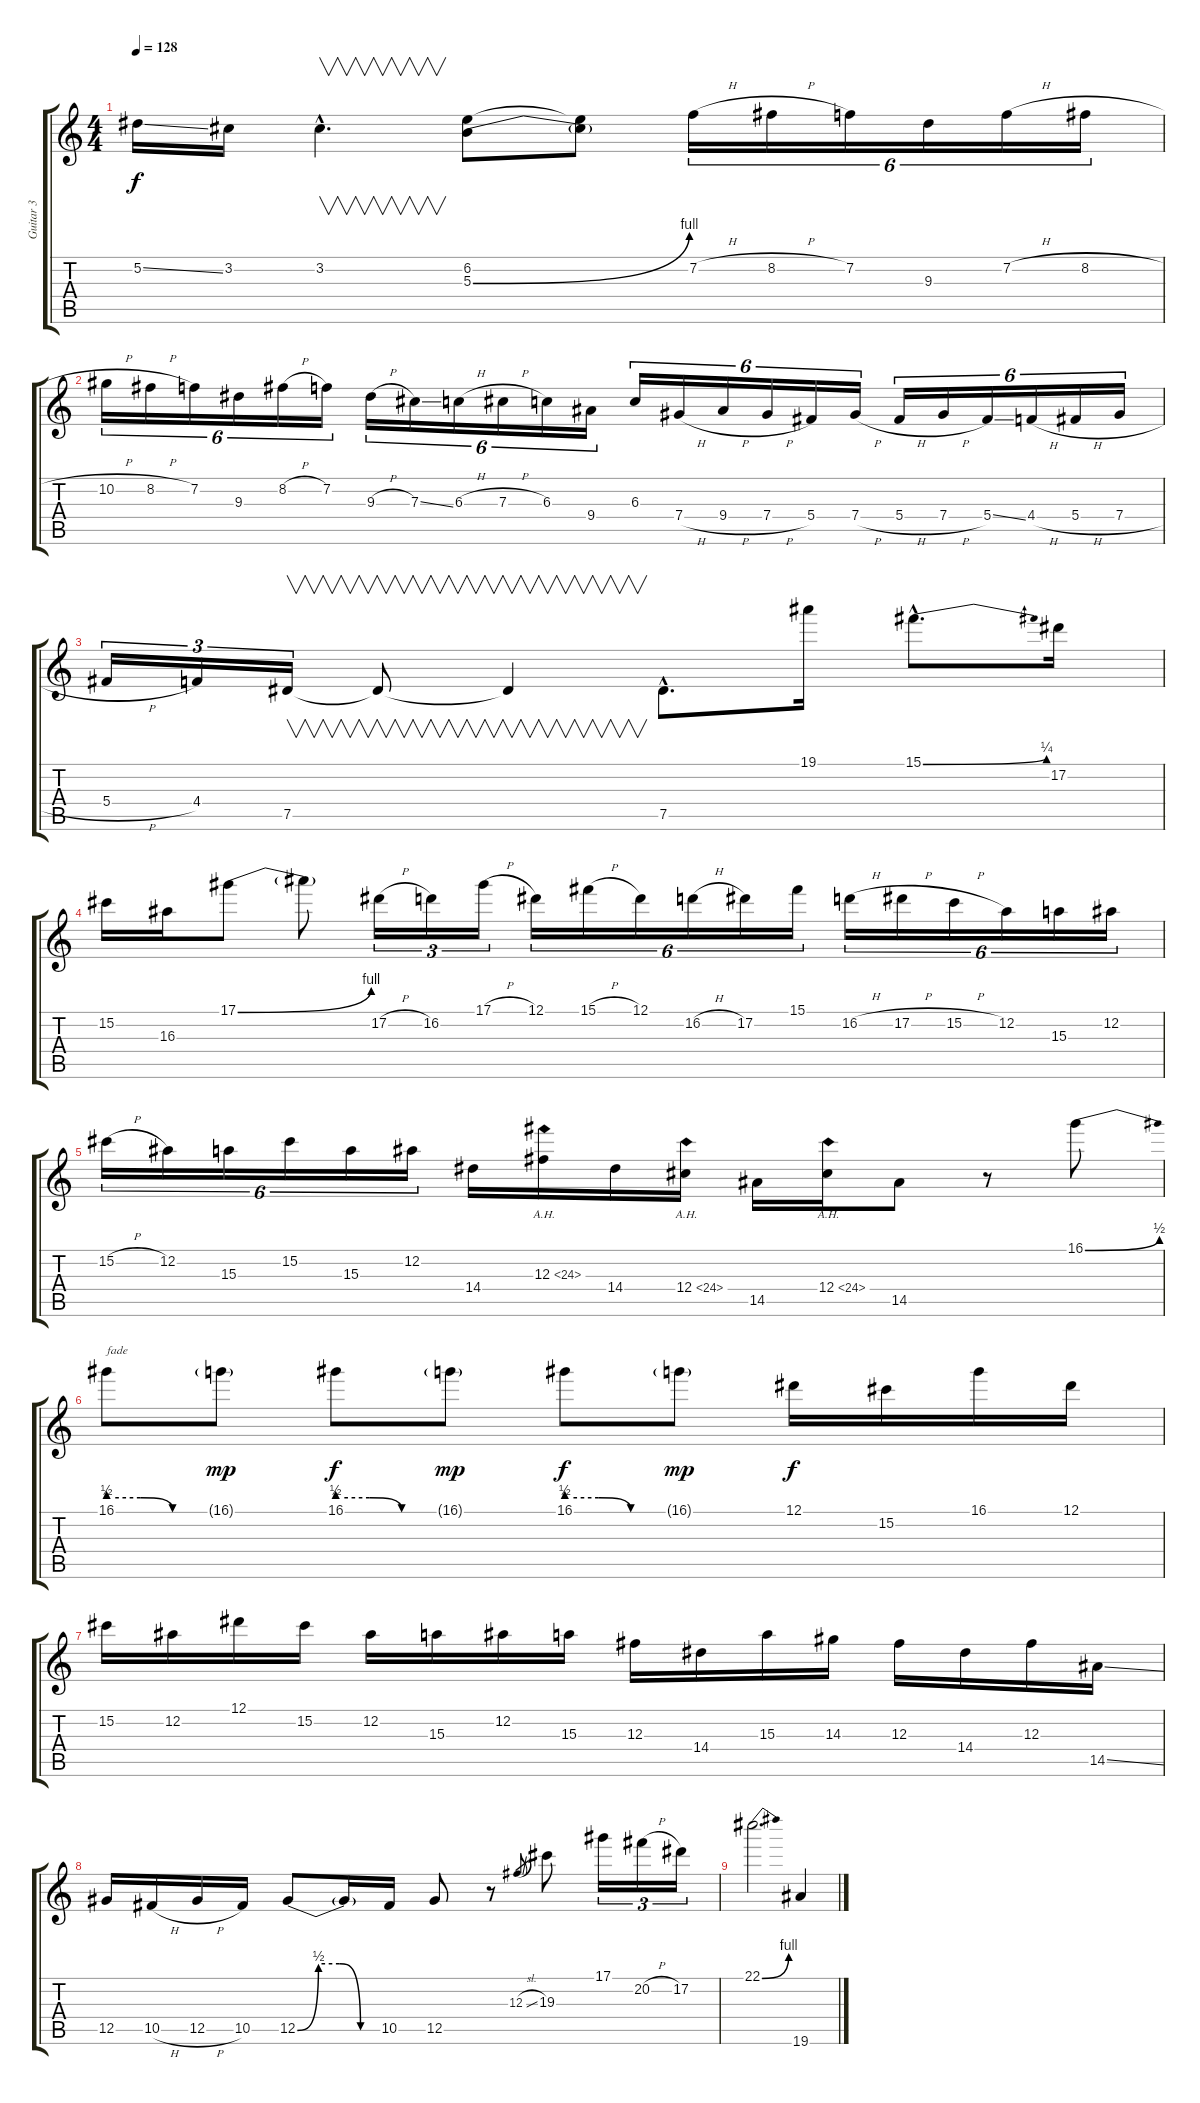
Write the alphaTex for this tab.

\track ("Guitar 3" "Guitar 3") {instrument distortionguitar}
\staff {score tabs}
\tuning (Eb4 Bb3 Gb3 Db3 Ab2 Eb2) {hide}
\ts (4 4)
\tempo 128
\clef g2
\ks c
5.2{ss}.16{dy f} 3.2.16 3.2{hac}.4{v d} (6.2 5.3{be (bend 0 0 60 4)}).8 (6.2{t} 5.3{t}).8 7.2{h}.16{tu (6 4)} 8.2{h}.16{tu (6 4)} 7.2.16{tu (6 4)} 9.3.16{tu (6 4)} 7.2{h}.16{tu (6 4)} 8.2{h}.16{tu (6 4)} |
10.2{h}.16{tu (6 4)} 8.2{h}.16{tu (6 4)} 7.2.16{tu (6 4)} 9.3.16{tu (6 4)} 8.2{h}.16{tu (6 4)} 7.2.16{tu (6 4)} 9.3{h}.16{tu (6 4)} 7.3{ss}.16{tu (6 4)} 6.3{h}.16{tu (6 4)} 7.3{h}.16{tu (6 4)} 6.3.16{tu (6 4)} 9.4.16{tu (6 4)} 6.3.16{tu (6 4)} 7.4{h}.16{tu (6 4)} 9.4{h}.16{tu (6 4)} 7.4{h}.16{tu (6 4)} 5.4.16{tu (6 4)} 7.4{h}.16{tu (6 4)} 5.4{h}.16{tu (6 4)} 7.4{h}.16{tu (6 4)} 5.4{ss}.16{tu (6 4)} 4.4{h}.16{tu (6 4)} 5.4{h}.16{tu (6 4)} 7.4{h}.16{tu (6 4)} |
5.4{h}.16{tu (3 2)} 4.4.16{tu (3 2)} 7.5.16{v tu (3 2)} 7.5{t}.8{v} 7.5{t}.4{v} 7.5{hac}.8{d} 19.1.16 15.1{be (bend 0 0 60 1) hac}.8{d} 17.2.16 |
15.2.16 16.3.16 17.1{be (bend 0 0 60 4)}.8 17.1{t}.8 17.2{h}.16{tu (3 2)} 16.2.16{tu (3 2)} 17.1{h}.16{tu (3 2)} 12.1.16{tu (6 4)} 15.1{h}.16{tu (6 4)} 12.1.16{tu (6 4)} 16.2{h}.16{tu (6 4)} 17.2.16{tu (6 4)} 15.1.16{tu (6 4)} 16.2{h}.16{tu (6 4)} 17.2{h}.16{tu (6 4)} 15.2{h}.16{tu (6 4)} 12.2.16{tu (6 4)} 15.3.16{tu (6 4)} 12.2.16{tu (6 4)} |
15.2{h}.16{tu (6 4)} 12.2.16{tu (6 4)} 15.3.16{tu (6 4)} 15.2.16{tu (6 4)} 15.3.16{tu (6 4)} 12.2.16{tu (6 4)} 14.4.16 12.3{ah 12}.16 14.4.16 12.4{ah 12}.16 14.5.16 12.4{ah 12}.16 14.5.8 r.8 16.1{be (bend 0 0 60 2)}.8 |
16.1{be (custom 0 2 20 2 40 0 60 0)}.8{txt "fade" volume 9} 16.1{g}.8{dy mp} 16.1{be (custom 0 2 20 2 40 0 60 0)}.8{dy f} 16.1{g}.8{dy mp} 16.1{be (custom 0 2 20 2 40 0 60 0)}.8{dy f} 16.1{g}.8{dy mp} 12.1.16{dy f} 15.2.16 16.1.16 12.1.16 |
15.2.16{volume 7} 12.2.16 12.1.16 15.2.16 12.2.16 15.3.16 12.2.16 15.3.16 12.3.16 14.4.16 15.3.16 14.3.16 12.3.16 14.4.16 12.3.16 14.5{ss}.16 |
12.5.16{volume 5} 10.5{h}.16 12.5{h}.16 10.5.16 12.5{be (custom 0 0 15 2 30 2 45 0 60 0)}.8 12.5{t}.16 10.5.16 12.5.8 r.8 12.3{sl}.8{gr} 19.3.8 17.1.16{tu (3 2)} 20.2{h}.16{tu (3 2)} 17.2.16{tu (3 2)} |
22.1{be (bend 0 0 60 4)}.2{d volume 4} 19.6.4
